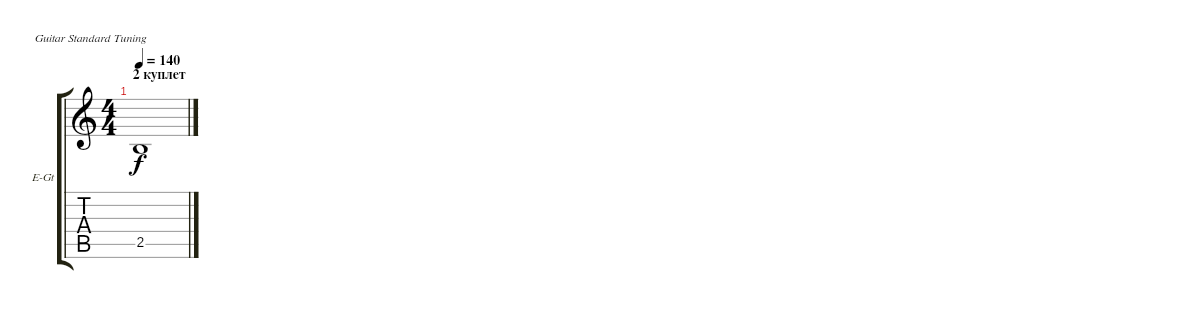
\defaultSystemsLayout 4
\bracketExtendMode groupsimilarinstruments
\firstSystemTrackNameOrientation horizontal
\otherSystemsTrackNameOrientation horizontal
\track ("Electric Guitar" "E-Gt") {instrument overdrivenguitar}
\staff {score tabs}
\tuning (E4 B3 G3 D3 A2 E2)
\ts (4 4)
\section ("" "2 куплет")
\tempo 140
\clef g2
\ks c
2.5{t}.1{dy f}
